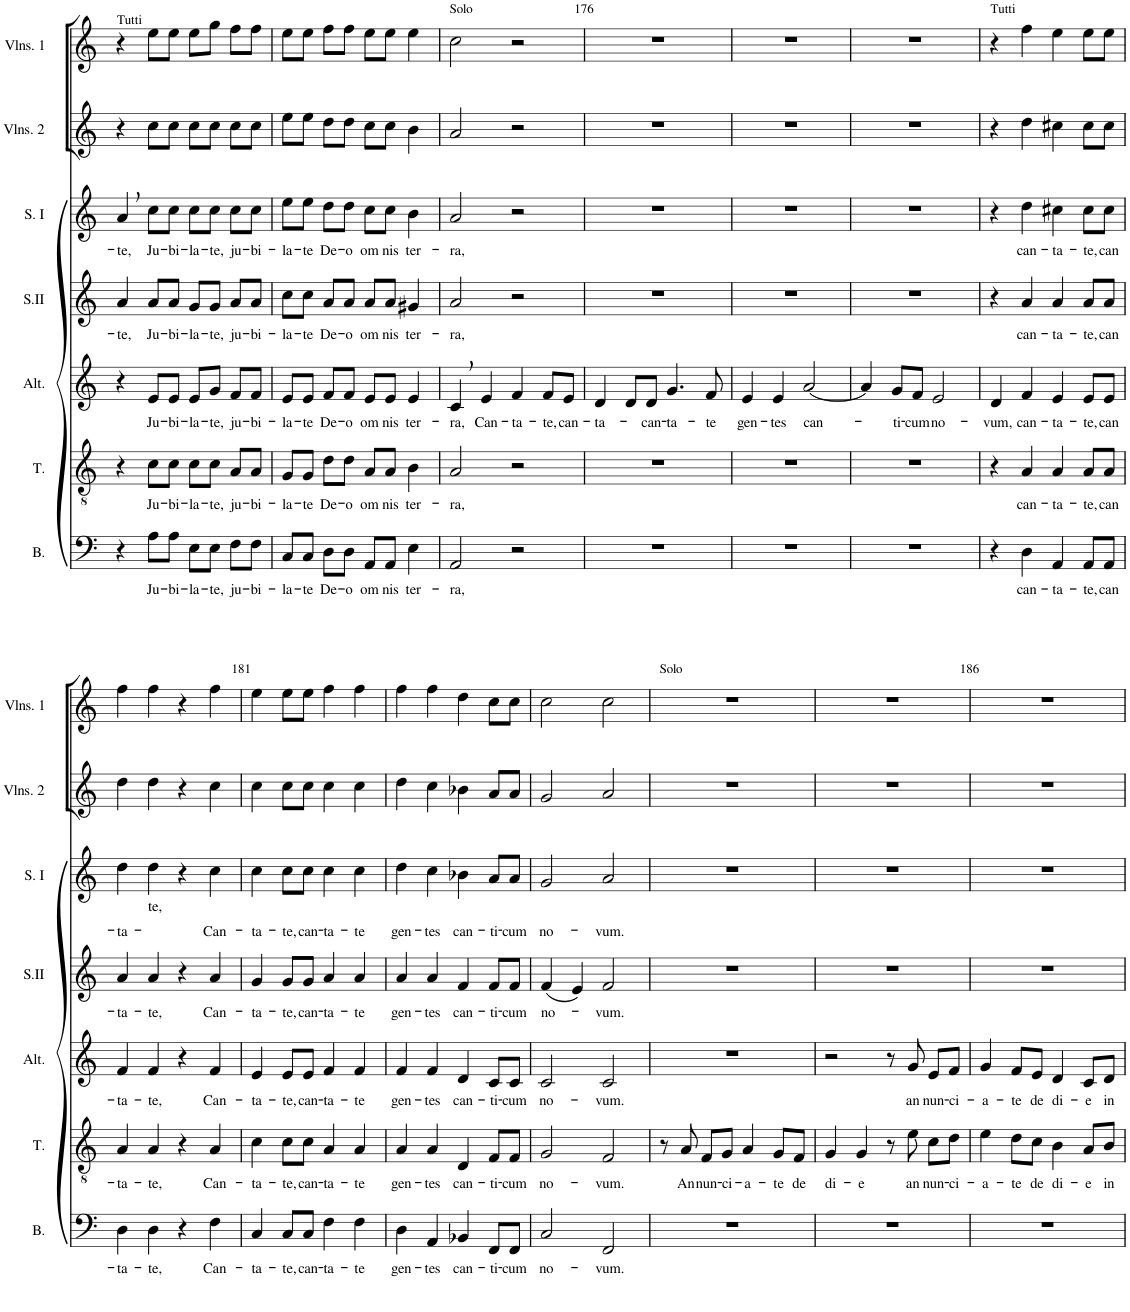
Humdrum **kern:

**kern	**text	**kern	**text	**kern	**text	**kern	**text	**kern	**text	**kern	**kern
*part7	*part7	*part6	*part6	*part5	*part5	*part4	*part4	*part3	*part3	*part2	*part1
*staff7	*staff7	*staff6	*staff6	*staff5	*staff5	*staff4	*staff4	*staff3	*staff3	*staff2	*staff1
*I"Basse	*	*I"Ténor	*	*I"Alto	*	*I"Soprano II	*	*I"Soprane I	*	*I"Deuxièmes Violons	*I"Premiers Violons
*I'B.	*	*I'T.	*	*I'Alt.	*	*I'S.II	*	*I'S. I	*	*I'Vlns. 2	*I'Vlns. 1
!!LO:PB:g=z
*clefF4	*	*clefGv2	*	*clefG2	*	*clefG2	*	*clefG2	*	*clefG2	*clefG2
*k[]	*	*k[]	*	*k[]	*	*k[]	*	*k[]	*	*k[]	*k[]
*M4/4	*	*M4/4	*	*M4/4	*	*M4/4	*	*M4/4	*	*M4/4	*M4/4
*met(c)	*	*met(c)	*	*met(c)	*	*met(c)	*	*met(c)	*	*met(c)	*met(c)
=173	=173	=173	=173	=173	=173	=173	=173	=173	=173	=173	=173
!	!	!	!	!	!	!	!	!	!	!	!LO:TX:a:t=Tutti
!	!	!	!	!	!	!	!LO:LY:b	!	!LO:LY:b	!	!
4r	.	4r	.	4r	.	4a/	-te,	4a,/	-te,	4r	4r
!	!LO:LY:b	!	!LO:LY:b	!	!LO:LY:b	!	!LO:LY:b	!	!LO:LY:b	!	!
8A\L	Ju-	8c\L	Ju-	8e/L	Ju-	8a/L	Ju-	8cc\L	Ju-	8cc\L	8ee\L
!	!LO:LY:b	!	!LO:LY:b	!	!LO:LY:b	!	!LO:LY:b	!	!LO:LY:b	!	!
8A\J	-bi-	8c\J	-bi-	8e/J	-bi-	8a/J	-bi-	8cc\J	-bi-	8cc\J	8ee\J
!	!LO:LY:b	!	!LO:LY:b	!	!LO:LY:b	!	!LO:LY:b	!	!LO:LY:b	!	!
8E\L	-la-	8c\L	-la-	8e/L	-la-	8g/L	-la-	8cc\L	-la-	8cc\L	8ee\L
!	!LO:LY:b	!	!LO:LY:b	!	!LO:LY:b	!	!LO:LY:b	!	!LO:LY:b	!	!
8E\J	-te,	8c\J	-te,	8g/J	-te,	8g/J	-te,	8cc\J	-te,	8cc\J	8gg\J
!	!LO:LY:b	!	!LO:LY:b	!	!LO:LY:b	!	!LO:LY:b	!	!LO:LY:b	!	!
8F\L	ju-	8A/L	ju-	8f/L	ju-	8a/L	ju-	8cc\L	ju-	8cc\L	8ff\L
!	!LO:LY:b	!	!LO:LY:b	!	!LO:LY:b	!	!LO:LY:b	!	!LO:LY:b	!	!
8F\J	-bi-	8A/J	-bi-	8f/J	-bi-	8a/J	-bi-	8cc\J	-bi-	8cc\J	8ff\J
=174	=174	=174	=174	=174	=174	=174	=174	=174	=174	=174	=174
!	!LO:LY:b	!	!LO:LY:b	!	!LO:LY:b	!	!LO:LY:b	!	!LO:LY:b	!	!
8C/L	-la-	8G/L	-la-	8e/L	-la-	8cc\L	-la-	8ee\L	-la-	8ee\L	8ee\L
!	!LO:LY:b	!	!LO:LY:b	!	!LO:LY:b	!	!LO:LY:b	!	!LO:LY:b	!	!
8C/J	-te	8G/J	-te	8e/J	-te	8cc\J	-te	8ee\J	-te	8ee\J	8ee\J
!	!LO:LY:b	!	!LO:LY:b	!	!LO:LY:b	!	!LO:LY:b	!	!LO:LY:b	!	!
8D\L	De-	8d\L	De-	8f/L	De-	8a/L	De-	8dd\L	De-	8dd\L	8ff\L
!	!LO:LY:b	!	!LO:LY:b	!	!LO:LY:b	!	!LO:LY:b	!	!LO:LY:b	!	!
8D\J	-o	8d\J	-o	8f/J	-o	8a/J	-o	8dd\J	-o	8dd\J	8ff\J
!	!LO:LY:b	!	!LO:LY:b	!	!LO:LY:b	!	!LO:LY:b	!	!LO:LY:b	!	!
8AA/L	-om-	8A/L	-om-	8e/L	-om-	8a/L	-om-	8cc\L	-om-	8cc\L	8ee\L
!	!LO:LY:b	!	!LO:LY:b	!	!LO:LY:b	!	!LO:LY:b	!	!LO:LY:b	!	!
8AA/J	-nis	8A/J	-nis	8e/J	-nis	8a/J	-nis	8cc\J	-nis	8cc\J	8ee\J
!	!LO:LY:b	!	!LO:LY:b	!	!LO:LY:b	!	!LO:LY:b	!	!LO:LY:b	!	!
4E\	ter-	4B\	ter-	4e/	ter-	4g#X/	ter-	4b\	ter-	4b\	4ee\
=175	=175	=175	=175	=175	=175	=175	=175	=175	=175	=175	=175
!	!	!	!	!	!	!	!	!	!	!	!LO:TX:a:t=Solo
!	!LO:LY:b	!	!LO:LY:b	!	!LO:LY:b	!	!LO:LY:b	!	!LO:LY:b	!	!
2AA/	-ra,	2A/	-ra,	4c,/	-ra,	2a/	-ra,	2a/	-ra,	2a/	2cc\
!	!	!	!	!	!LO:LY:b	!	!	!	!	!	!
.	.	.	.	4e/	Can-	.	.	.	.	.	.
!	!	!	!	!	!LO:LY:b	!	!	!	!	!	!
2r	.	2r	.	4f/	-ta-	2r	.	2r	.	2r	2r
!	!	!	!	!	!LO:LY:b	!	!	!	!	!	!
.	.	.	.	8f/L	-te,	.	.	.	.	.	.
!	!	!	!	!	!LO:LY:b	!	!	!	!	!	!
.	.	.	.	8e/J	can-	.	.	.	.	.	.
=176	=176	=176	=176	=176	=176	=176	=176	=176	=176	=176	=176
!	!	!	!	!	!LO:LY:b	!	!	!	!	!	!
1r	.	1r	.	4d/	-ta-	1r	.	1r	.	1r	1r
.	.	.	.	8d/L	.	.	.	.	.	.	.
!	!	!	!	!	!LO:LY:b	!	!	!	!	!	!
.	.	.	.	8d/J	can-	.	.	.	.	.	.
!	!	!	!	!	!LO:LY:b	!	!	!	!	!	!
.	.	.	.	4.g/	-ta-	.	.	.	.	.	.
!	!	!	!	!	!LO:LY:b	!	!	!	!	!	!
.	.	.	.	8f/	-te	.	.	.	.	.	.
=177	=177	=177	=177	=177	=177	=177	=177	=177	=177	=177	=177
!	!	!	!	!	!LO:LY:b	!	!	!	!	!	!
1r	.	1r	.	4e/	gen-	1r	.	1r	.	1r	1r
!	!	!	!	!	!LO:LY:b	!	!	!	!	!	!
.	.	.	.	4e/	-tes	.	.	.	.	.	.
!	!	!	!	!	!LO:LY:b	!	!	!	!	!	!
.	.	.	.	[2a/	can-	.	.	.	.	.	.
=178	=178	=178	=178	=178	=178	=178	=178	=178	=178	=178	=178
1r	.	1r	.	4a/]	.	1r	.	1r	.	1r	1r
!	!	!	!	!	!LO:LY:b	!	!	!	!	!	!
.	.	.	.	8g/L	-ti-	.	.	.	.	.	.
!	!	!	!	!	!LO:LY:b	!	!	!	!	!	!
.	.	.	.	8f/J	-cum	.	.	.	.	.	.
!	!	!	!	!	!LO:LY:b	!	!	!	!	!	!
.	.	.	.	2e/	no-	.	.	.	.	.	.
=179	=179	=179	=179	=179	=179	=179	=179	=179	=179	=179	=179
!	!	!	!	!	!	!	!	!	!	!	!LO:TX:a:t=Tutti
!	!	!	!	!	!LO:LY:b	!	!	!	!	!	!
4r	.	4r	.	4d/	-vum,	4r	.	4r	.	4r	4r
!	!LO:LY:b	!	!LO:LY:b	!	!LO:LY:b	!	!LO:LY:b	!	!LO:LY:b	!	!
4D\	can-	4A/	can-	4f/	can-	4a/	can-	4dd\	can-	4dd\	4ff\
!	!LO:LY:b	!	!LO:LY:b	!	!LO:LY:b	!	!LO:LY:b	!	!LO:LY:b	!	!
4AA/	-ta-	4A/	-ta-	4e/	-ta-	4a/	-ta-	4cc#X\	-ta-	4cc#X\	4ee\
!	!LO:LY:b	!	!LO:LY:b	!	!LO:LY:b	!	!LO:LY:b	!	!LO:LY:b	!	!
8AA/L	-te,	8A/L	-te,	8e/L	-te,	8a/L	-te,	8cc#\L	-te,	8cc#\L	8ee\L
!	!LO:LY:b	!	!LO:LY:b	!	!LO:LY:b	!	!LO:LY:b	!	!LO:LY:b	!	!
8AA/J	can-	8A/J	can-	8e/J	can-	8a/J	can-	8cc#\J	can-	8cc#\J	8ee\J
!!LO:LB:g=z
=180	=180	=180	=180	=180	=180	=180	=180	=180	=180	=180	=180
!	!LO:LY:b	!	!LO:LY:b	!	!LO:LY:b	!	!LO:LY:b	!	!LO:LY:b	!	!
4D\	-ta-	4A/	-ta-	4f/	-ta-	4a/	-ta-	4dd\	-ta-	4dd\	4ff\
!	!LO:LY:b	!	!LO:LY:b	!	!LO:LY:b	!	!LO:LY:b	!	!LO:LY:b	!	!
4D\	-te,	4A/	-te,	4f/	-te,	4a/	-te,	4dd\	-te,	4dd\	4ff\
4r	.	4r	.	4r	.	4r	.	4r	.	4r	4r
!	!LO:LY:b	!	!LO:LY:b	!	!LO:LY:b	!	!LO:LY:b	!	!LO:LY:b	!	!
4F\	Can-	4A/	Can-	4f/	Can-	4a/	Can-	4cc\	Can-	4cc\	4ff\
=181	=181	=181	=181	=181	=181	=181	=181	=181	=181	=181	=181
!	!LO:LY:b	!	!LO:LY:b	!	!LO:LY:b	!	!LO:LY:b	!	!LO:LY:b	!	!
4C/	-ta-	4c\	-ta-	4e/	-ta-	4g/	-ta-	4cc\	-ta-	4cc\	4ee\
!	!LO:LY:b	!	!LO:LY:b	!	!LO:LY:b	!	!LO:LY:b	!	!LO:LY:b	!	!
8C/L	-te,	8c\L	-te,	8e/L	-te,	8g/L	-te,	8cc\L	-te,	8cc\L	8ee\L
!	!LO:LY:b	!	!LO:LY:b	!	!LO:LY:b	!	!LO:LY:b	!	!LO:LY:b	!	!
8C/J	can-	8c\J	can-	8e/J	can-	8g/J	can-	8cc\J	can-	8cc\J	8ee\J
!	!LO:LY:b	!	!LO:LY:b	!	!LO:LY:b	!	!LO:LY:b	!	!LO:LY:b	!	!
4F\	-ta-	4A/	-ta-	4f/	-ta-	4a/	-ta-	4cc\	-ta-	4cc\	4ff\
!	!LO:LY:b	!	!LO:LY:b	!	!LO:LY:b	!	!LO:LY:b	!	!LO:LY:b	!	!
4F\	-te	4A/	-te	4f/	-te	4a/	-te	4cc\	-te	4cc\	4ff\
=182	=182	=182	=182	=182	=182	=182	=182	=182	=182	=182	=182
!	!LO:LY:b	!	!LO:LY:b	!	!LO:LY:b	!	!LO:LY:b	!	!LO:LY:b	!	!
4D\	gen-	4A/	gen-	4f/	gen-	4a/	gen-	4dd\	gen-	4dd\	4ff\
!	!LO:LY:b	!	!LO:LY:b	!	!LO:LY:b	!	!LO:LY:b	!	!LO:LY:b	!	!
4AA/	-tes	4A/	-tes	4f/	-tes	4a/	-tes	4cc\	-tes	4cc\	4ff\
!	!LO:LY:b	!	!LO:LY:b	!	!LO:LY:b	!	!LO:LY:b	!	!LO:LY:b	!	!
4BB-X/	can-	4D/	can-	4d/	can-	4f/	can-	4b-X\	can-	4b-X\	4dd\
!	!LO:LY:b	!	!LO:LY:b	!	!LO:LY:b	!	!LO:LY:b	!	!LO:LY:b	!	!
8FF/L	-ti-	8F/L	-ti-	8c/L	-ti-	8f/L	-ti-	8a/L	-ti-	8a/L	8cc\L
!	!LO:LY:b	!	!LO:LY:b	!	!LO:LY:b	!	!LO:LY:b	!	!LO:LY:b	!	!
8FF/J	-cum	8F/J	-cum	8c/J	-cum	8f/J	-cum	8a/J	-cum	8a/J	8cc\J
=183	=183	=183	=183	=183	=183	=183	=183	=183	=183	=183	=183
!	!LO:LY:b	!	!LO:LY:b	!	!LO:LY:b	!	!LO:LY:b	!	!LO:LY:b	!	!
2C/	no-	2G/	no-	2c/	no-	(4f/	no-	2g/	no-	2g/	2cc\
.	.	.	.	.	.	4e/)	.	.	.	.	.
!	!LO:LY:b	!	!LO:LY:b	!	!LO:LY:b	!	!LO:LY:b	!	!LO:LY:b	!	!
2FF/	-vum.	2F/	-vum.	2c/	-vum.	2f/	-vum.	2a/	-vum.	2a/	2cc\
=184	=184	=184	=184	=184	=184	=184	=184	=184	=184	=184	=184
!	!	!	!	!	!	!	!	!	!	!	!LO:TX:a:t=Solo
1r	.	8r	.	1r	.	1r	.	1r	.	1r	1r
!	!	!	!LO:LY:b	!	!	!	!	!	!	!	!
.	.	8A/	An-	.	.	.	.	.	.	.	.
!	!	!	!LO:LY:b	!	!	!	!	!	!	!	!
.	.	8F/L	-nun-	.	.	.	.	.	.	.	.
!	!	!	!LO:LY:b	!	!	!	!	!	!	!	!
.	.	8G/J	-ci-	.	.	.	.	.	.	.	.
!	!	!	!LO:LY:b	!	!	!	!	!	!	!	!
.	.	4A/	-a-	.	.	.	.	.	.	.	.
!	!	!	!LO:LY:b	!	!	!	!	!	!	!	!
.	.	8G/L	-te	.	.	.	.	.	.	.	.
!	!	!	!LO:LY:b	!	!	!	!	!	!	!	!
.	.	8F/J	de	.	.	.	.	.	.	.	.
=185	=185	=185	=185	=185	=185	=185	=185	=185	=185	=185	=185
!	!	!	!LO:LY:b	!	!	!	!	!	!	!	!
1r	.	4G/	di-	2r	.	1r	.	1r	.	1r	1r
!	!	!	!LO:LY:b	!	!	!	!	!	!	!	!
.	.	4G/	-e	.	.	.	.	.	.	.	.
.	.	8r	.	8r	.	.	.	.	.	.	.
!	!	!	!LO:LY:b	!	!LO:LY:b	!	!	!	!	!	!
.	.	8e\	an-	8g/	an-	.	.	.	.	.	.
!	!	!	!LO:LY:b	!	!LO:LY:b	!	!	!	!	!	!
.	.	8c\L	-nun-	8e/L	-nun-	.	.	.	.	.	.
!	!	!	!LO:LY:b	!	!LO:LY:b	!	!	!	!	!	!
.	.	8d\J	-ci-	8f/J	-ci-	.	.	.	.	.	.
=186	=186	=186	=186	=186	=186	=186	=186	=186	=186	=186	=186
!	!	!	!LO:LY:b	!	!LO:LY:b	!	!	!	!	!	!
1r	.	4e\	-a-	4g/	-a-	1r	.	1r	.	1r	1r
!	!	!	!LO:LY:b	!	!LO:LY:b	!	!	!	!	!	!
.	.	8d\L	-te	8f/L	-te	.	.	.	.	.	.
!	!	!	!LO:LY:b	!	!LO:LY:b	!	!	!	!	!	!
.	.	8c\J	de	8e/J	de	.	.	.	.	.	.
!	!	!	!LO:LY:b	!	!LO:LY:b	!	!	!	!	!	!
.	.	4B\	di-	4d/	di-	.	.	.	.	.	.
!	!	!	!LO:LY:b	!	!LO:LY:b	!	!	!	!	!	!
.	.	8A/L	-e	8c/L	-e	.	.	.	.	.	.
!	!	!	!LO:LY:b	!	!LO:LY:b	!	!	!	!	!	!
.	.	8B/J	in	8d/J	in	.	.	.	.	.	.
=	=	=	=	=	=	=	=	=	=	=	=
*-	*-	*-	*-	*-	*-	*-	*-	*-	*-	*-	*-
